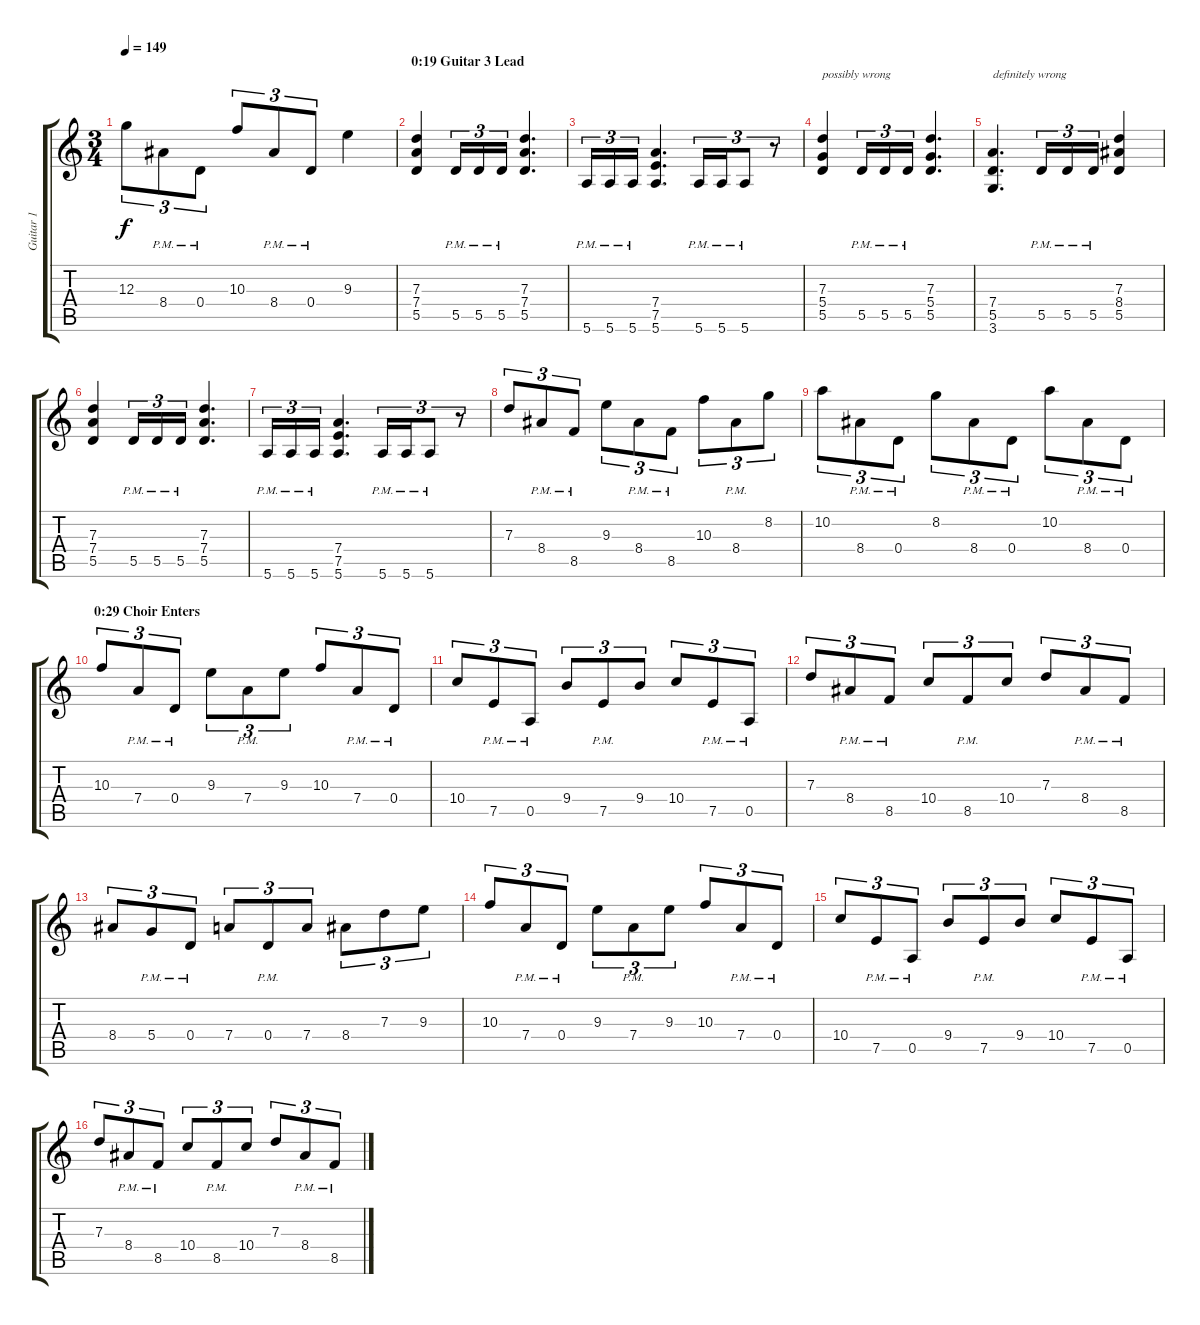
\track ("Guitar 1" "Guitar 1") {instrument distortionguitar}
\staff {score tabs}
\tuning (E4 B3 G3 D3 A2 E2) {hide}
\ts (3 4)
\tempo 149
\clef g2
\ks c
12.3.8{tu (3 2) dy f} 8.4{pm}.8{tu (3 2)} 0.4{pm}.8{tu (3 2)} 10.3.8{tu (3 2)} 8.4{pm}.8{tu (3 2)} 0.4{pm}.8{tu (3 2)} 9.3.4 |
\section ("" "0:19 Guitar 3 Lead")
(7.3 7.4 5.5).4 5.5{pm}.16{tu (3 2)} 5.5{pm}.16{tu (3 2)} 5.5{pm}.16{tu (3 2)} (7.3 7.4 5.5).4{d} |
5.6{pm}.16{tu (3 2)} 5.6{pm}.16{tu (3 2)} 5.6{pm}.16{tu (3 2)} (7.4 7.5 5.6).4{d} 5.6{pm}.16{tu (3 2)} 5.6{pm}.16{tu (3 2)} 5.6{pm}.8{tu (3 2)} r.8{tu (3 2)} |
(7.3 5.4 5.5).4{txt "possibly wrong"} 5.5{pm}.16{tu (3 2)} 5.5{pm}.16{tu (3 2)} 5.5{pm}.16{tu (3 2)} (7.3 5.4 5.5).4{d} |
(7.4 5.5 3.6).4{d txt "definitely wrong"} 5.5{pm}.16{tu (3 2)} 5.5{pm}.16{tu (3 2)} 5.5{pm}.16{tu (3 2)} (7.3 8.4 5.5).4 |
(7.3 7.4 5.5).4 5.5{pm}.16{tu (3 2)} 5.5{pm}.16{tu (3 2)} 5.5{pm}.16{tu (3 2)} (7.3 7.4 5.5).4{d} |
5.6{pm}.16{tu (3 2)} 5.6{pm}.16{tu (3 2)} 5.6{pm}.16{tu (3 2)} (7.4 7.5 5.6).4{d} 5.6{pm}.16{tu (3 2)} 5.6{pm}.16{tu (3 2)} 5.6{pm}.8{tu (3 2)} r.8{tu (3 2)} |
7.3.8{tu (3 2)} 8.4{pm}.8{tu (3 2)} 8.5{pm}.8{tu (3 2)} 9.3.8{tu (3 2)} 8.4{pm}.8{tu (3 2)} 8.5{pm}.8{tu (3 2)} 10.3.8{tu (3 2)} 8.4{pm}.8{tu (3 2)} 8.2.8{tu (3 2)} |
10.2.8{tu (3 2)} 8.4{pm}.8{tu (3 2)} 0.4{pm}.8{tu (3 2)} 8.2.8{tu (3 2)} 8.4{pm}.8{tu (3 2)} 0.4{pm}.8{tu (3 2)} 10.2.8{tu (3 2)} 8.4{pm}.8{tu (3 2)} 0.4{pm}.8{tu (3 2)} |
\section ("" "0:29 Choir Enters")
10.3.8{tu (3 2)} 7.4{pm}.8{tu (3 2)} 0.4{pm}.8{tu (3 2)} 9.3.8{tu (3 2)} 7.4{pm}.8{tu (3 2)} 9.3.8{tu (3 2)} 10.3.8{tu (3 2)} 7.4{pm}.8{tu (3 2)} 0.4{pm}.8{tu (3 2)} |
10.4.8{tu (3 2)} 7.5{pm}.8{tu (3 2)} 0.5{pm}.8{tu (3 2)} 9.4.8{tu (3 2)} 7.5{pm}.8{tu (3 2)} 9.4.8{tu (3 2)} 10.4.8{tu (3 2)} 7.5{pm}.8{tu (3 2)} 0.5{pm}.8{tu (3 2)} |
7.3.8{tu (3 2)} 8.4{pm}.8{tu (3 2)} 8.5{pm}.8{tu (3 2)} 10.4.8{tu (3 2)} 8.5{pm}.8{tu (3 2)} 10.4.8{tu (3 2)} 7.3.8{tu (3 2)} 8.4{pm}.8{tu (3 2)} 8.5{pm}.8{tu (3 2)} |
8.4.8{tu (3 2)} 5.4{pm}.8{tu (3 2)} 0.4{pm}.8{tu (3 2)} 7.4.8{tu (3 2)} 0.4{pm}.8{tu (3 2)} 7.4.8{tu (3 2)} 8.4.8{tu (3 2)} 7.3.8{tu (3 2)} 9.3.8{tu (3 2)} |
10.3.8{tu (3 2)} 7.4{pm}.8{tu (3 2)} 0.4{pm}.8{tu (3 2)} 9.3.8{tu (3 2)} 7.4{pm}.8{tu (3 2)} 9.3.8{tu (3 2)} 10.3.8{tu (3 2)} 7.4{pm}.8{tu (3 2)} 0.4{pm}.8{tu (3 2)} |
10.4.8{tu (3 2)} 7.5{pm}.8{tu (3 2)} 0.5{pm}.8{tu (3 2)} 9.4.8{tu (3 2)} 7.5{pm}.8{tu (3 2)} 9.4.8{tu (3 2)} 10.4.8{tu (3 2)} 7.5{pm}.8{tu (3 2)} 0.5{pm}.8{tu (3 2)} |
7.3.8{tu (3 2)} 8.4{pm}.8{tu (3 2)} 8.5{pm}.8{tu (3 2)} 10.4.8{tu (3 2)} 8.5{pm}.8{tu (3 2)} 10.4.8{tu (3 2)} 7.3.8{tu (3 2)} 8.4{pm}.8{tu (3 2)} 8.5{pm}.8{tu (3 2)}
